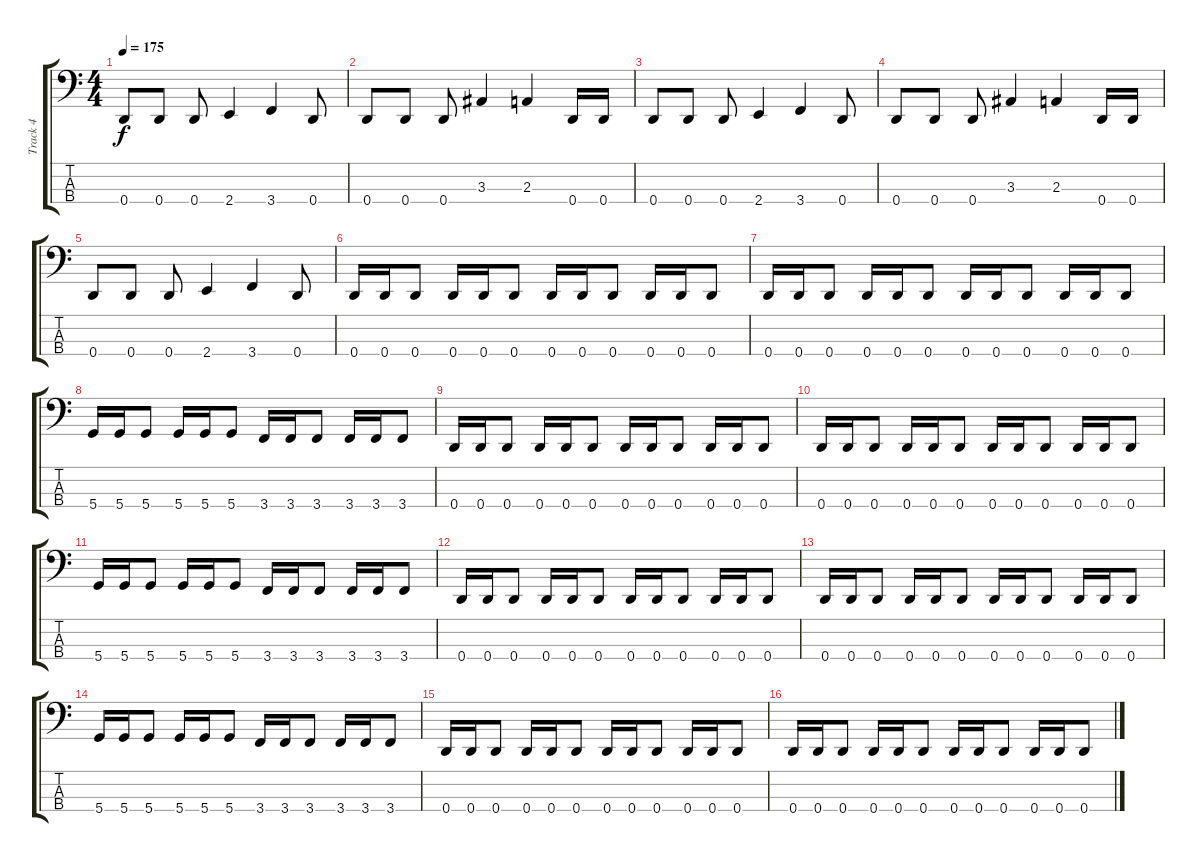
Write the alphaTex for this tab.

\track ("Track 4" "Track 4") {instrument electricbasspick}
\staff {score tabs}
\tuning (F2 C2 G1 D1) {hide}
\ts (4 4)
\tempo 175
\clef f4
\ks c
0.4.8{dy f} 0.4.8 0.4.8 2.4.4 3.4.4 0.4.8 |
0.4.8 0.4.8 0.4.8 3.3.4 2.3.4 0.4.16 0.4.16 |
0.4.8 0.4.8 0.4.8 2.4.4 3.4.4 0.4.8 |
0.4.8 0.4.8 0.4.8 3.3.4 2.3.4 0.4.16 0.4.16 |
0.4.8 0.4.8 0.4.8 2.4.4 3.4.4 0.4.8 |
0.4.16 0.4.16 0.4.8 0.4.16 0.4.16 0.4.8 0.4.16 0.4.16 0.4.8 0.4.16 0.4.16 0.4.8 |
0.4.16 0.4.16 0.4.8 0.4.16 0.4.16 0.4.8 0.4.16 0.4.16 0.4.8 0.4.16 0.4.16 0.4.8 |
5.4.16 5.4.16 5.4.8 5.4.16 5.4.16 5.4.8 3.4.16 3.4.16 3.4.8 3.4.16 3.4.16 3.4.8 |
0.4.16 0.4.16 0.4.8 0.4.16 0.4.16 0.4.8 0.4.16 0.4.16 0.4.8 0.4.16 0.4.16 0.4.8 |
0.4.16 0.4.16 0.4.8 0.4.16 0.4.16 0.4.8 0.4.16 0.4.16 0.4.8 0.4.16 0.4.16 0.4.8 |
5.4.16 5.4.16 5.4.8 5.4.16 5.4.16 5.4.8 3.4.16 3.4.16 3.4.8 3.4.16 3.4.16 3.4.8 |
0.4.16 0.4.16 0.4.8 0.4.16 0.4.16 0.4.8 0.4.16 0.4.16 0.4.8 0.4.16 0.4.16 0.4.8 |
0.4.16 0.4.16 0.4.8 0.4.16 0.4.16 0.4.8 0.4.16 0.4.16 0.4.8 0.4.16 0.4.16 0.4.8 |
5.4.16 5.4.16 5.4.8 5.4.16 5.4.16 5.4.8 3.4.16 3.4.16 3.4.8 3.4.16 3.4.16 3.4.8 |
0.4.16 0.4.16 0.4.8 0.4.16 0.4.16 0.4.8 0.4.16 0.4.16 0.4.8 0.4.16 0.4.16 0.4.8 |
0.4.16 0.4.16 0.4.8 0.4.16 0.4.16 0.4.8 0.4.16 0.4.16 0.4.8 0.4.16 0.4.16 0.4.8
